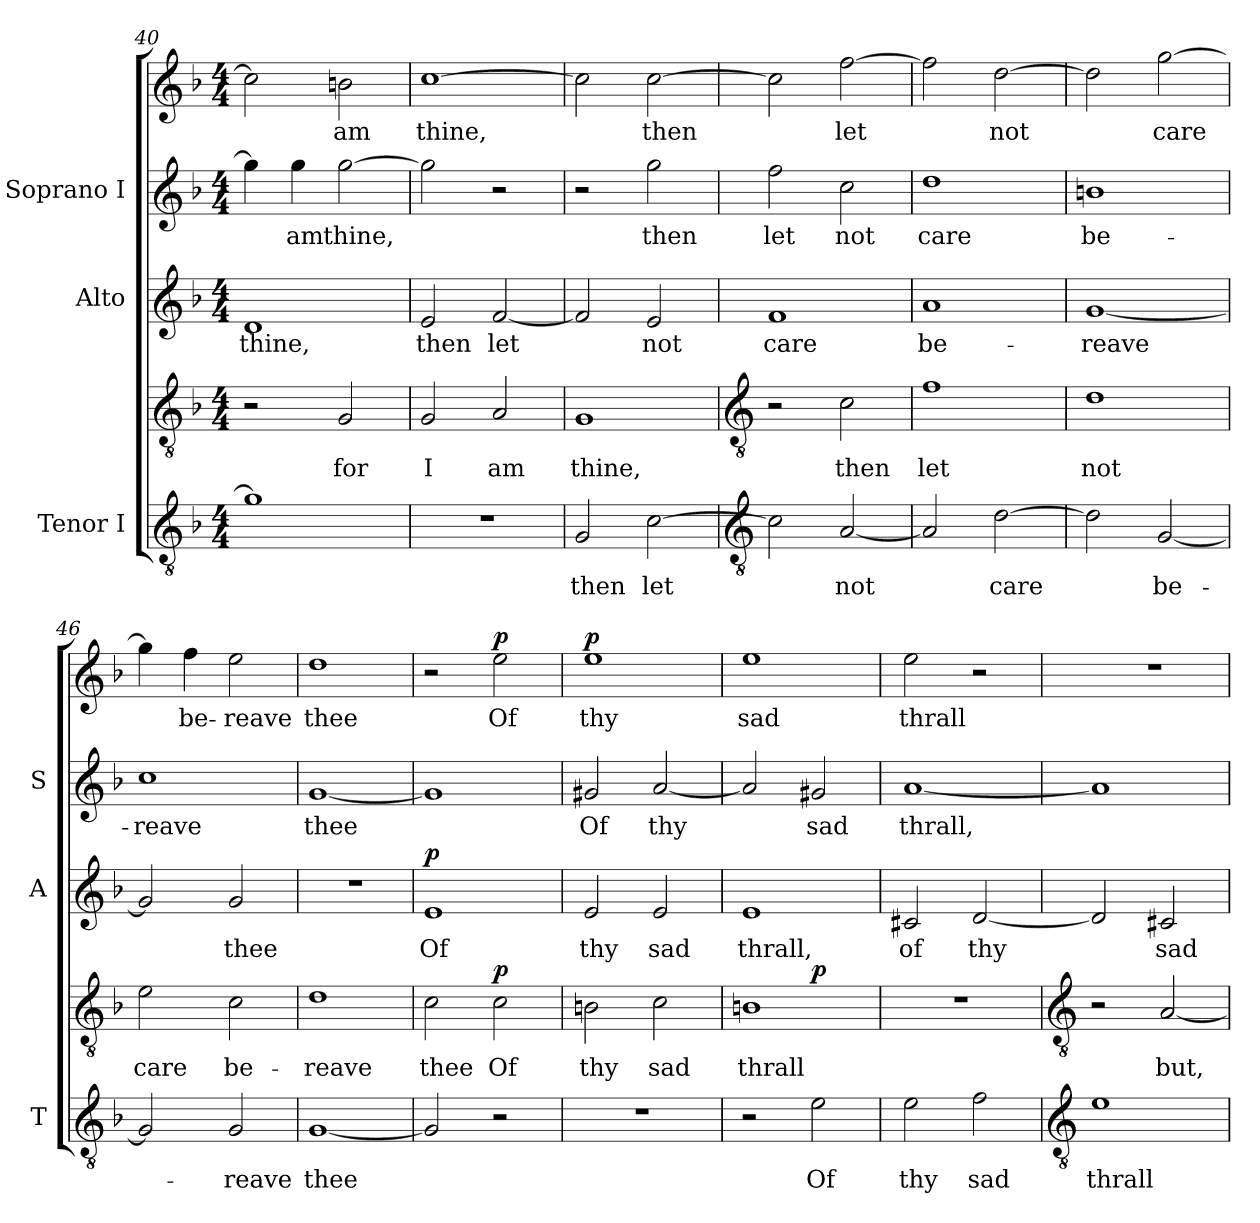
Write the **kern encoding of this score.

**kern	**text	**kern	**text	**dynam	**kern	**text	**dynam	**kern	**text	**kern	**text	**dynam
*part3	*part3	*part3	*part3	*part3	*part2	*part2	*part2	*part1	*part1	*part1	*part1	*part1
*staff5	*staff5	*staff4	*staff4	*staff4/5	*staff3	*staff3	*staff3	*staff2	*staff2	*staff1	*staff1	*staff1/2
*I"Tenor I	*	*	*	*	*I"Alto	*	*	*I"Soprano I	*	*	*	*
*I'T	*	*	*	*	*I'A	*	*	*I'S	*	*	*	*
*clefGv2	*	*clefGv2	*	*	*clefG2	*	*	*clefG2	*	*clefG2	*	*
*k[b-]	*	*k[b-]	*	*	*k[b-]	*	*	*k[b-]	*	*k[b-]	*	*
*F:	*	*F:	*	*	*F:	*	*	*F:	*	*F:	*	*
*M4/4	*	*M4/4	*	*	*M4/4	*	*	*M4/4	*	*M4/4	*	*
=40	=40	=40	=40	=40	=40	=40	=40	=40	=40	=40	=40	=40
!	!	!	!	!	!	!LO:LY:b	!	!	!	!	!	!
1g]	.	2r	.	.	1d	thine,	.	4gg]	.	2cc]	.	.
!	!	!	!	!	!	!	!	!	!LO:LY:b	!	!	!
.	.	.	.	.	.	.	.	4gg	am	.	.	.
!	!	!	!LO:LY:b	!	!	!	!	!	!LO:LY:b	!	!LO:LY:b	!
.	.	2G	for	.	.	.	.	[2gg	thine,	2bn	am	.
=41	=41	=41	=41	=41	=41	=41	=41	=41	=41	=41	=41	=41
!	!	!	!LO:LY:b	!	!	!LO:LY:b	!	!	!	!	!LO:LY:b	!
1r	.	2G	I	.	2e	then	.	2gg]	.	[1cc	thine,	.
!	!	!	!LO:LY:b	!	!	!LO:LY:b	!	!	!	!	!	!
.	.	2A	am	.	[2f	let	.	2r	.	.	.	.
=42	=42	=42	=42	=42	=42	=42	=42	=42	=42	=42	=42	=42
!	!LO:LY:b	!	!LO:LY:b	!	!	!	!	!	!	!	!	!
2G	then	1G	thine,	.	2f]	.	.	2r	.	2cc]	.	.
!	!LO:LY:b	!	!	!	!	!LO:LY:b	!	!	!LO:LY:b	!	!LO:LY:b	!
[2c	let	.	.	.	2e	not	.	2gg	then	[2cc	then	.
!!LO:LB:g=z
=43	=43	=43	=43	=43	=43	=43	=43	=43	=43	=43	=43	=43
*clefGv2	*	*clefGv2	*	*	*	*	*	*	*	*	*	*
!	!	!	!	!	!	!LO:LY:b	!	!	!LO:LY:b	!	!	!
2c]	.	2r	.	.	1f	care	.	2ff	let	2cc]	.	.
!	!LO:LY:b	!	!LO:LY:b	!	!	!	!	!	!LO:LY:b	!	!LO:LY:b	!
[2A	not	2c	then	.	.	.	.	2cc	not	[2ff	let	.
=44	=44	=44	=44	=44	=44	=44	=44	=44	=44	=44	=44	=44
!	!	!	!LO:LY:b	!	!	!LO:LY:b	!	!	!LO:LY:b	!	!	!
2A]	.	1f	let	.	1a	be-	.	1dd	care	2ff]	.	.
!	!LO:LY:b	!	!	!	!	!	!	!	!	!	!LO:LY:b	!
[2d	care	.	.	.	.	.	.	.	.	[2dd	not	.
=45	=45	=45	=45	=45	=45	=45	=45	=45	=45	=45	=45	=45
!	!	!	!LO:LY:b	!	!	!LO:LY:b	!	!	!LO:LY:b	!	!	!
2d]	.	1d	not	.	[1g	-reave	.	1bn	be-	2dd]	.	.
!	!LO:LY:b	!	!	!	!	!	!	!	!	!	!LO:LY:b	!
[2G	be-	.	.	.	.	.	.	.	.	[2gg	care	.
=46	=46	=46	=46	=46	=46	=46	=46	=46	=46	=46	=46	=46
!	!	!	!LO:LY:b	!	!	!	!	!	!LO:LY:b	!	!	!
2G]	.	2e	care	.	2g]	.	.	1cc	reave	4gg]	.	.
!	!	!	!	!	!	!	!	!	!	!	!LO:LY:b	!
.	.	.	.	.	.	.	.	.	.	4ff	-be-	.
!	!LO:LY:b	!	!LO:LY:b	!	!	!LO:LY:b	!	!	!	!	!LO:LY:b	!
2G	-reave	2c	be-	.	2g	thee	.	.	.	2ee	-reave	.
=47	=47	=47	=47	=47	=47	=47	=47	=47	=47	=47	=47	=47
!	!LO:LY:b	!	!LO:LY:b	!	!	!	!	!	!LO:LY:b	!	!LO:LY:b	!
[1G	thee	1d	reave	.	1r	.	.	[1g	thee	1dd	thee	.
=48	=48	=48	=48	=48	=48	=48	=48	=48	=48	=48	=48	=48
!	!	!	!LO:LY:b	!	!	!LO:LY:b	!LO:DY:b	!	!	!	!	!
2G]	.	2c\	thee	.	1e	Of	p	1g]	.	2r	.	.
!	!	!	!LO:LY:b	!LO:DY:b	!	!	!	!	!	!	!LO:LY:b	!LO:DY:b
2r	.	2c\	Of	p	.	.	.	.	.	2ee	Of	p
=49	=49	=49	=49	=49	=49	=49	=49	=49	=49	=49	=49	=49
!	!	!	!LO:LY:b	!	!	!LO:LY:b	!	!	!LO:LY:b	!	!LO:LY:b	!LO:DY:b=2
1r	.	2Bn	thy	.	2e	thy	.	2g#X	Of	1ee	thy	p
!	!	!	!LO:LY:b	!	!	!LO:LY:b	!	!	!LO:LY:b	!	!	!
.	.	2c\	sad	.	2e	sad	.	[2a	thy	.	.	.
=50	=50	=50	=50	=50	=50	=50	=50	=50	=50	=50	=50	=50
!	!	!	!LO:LY:b	!	!	!LO:LY:b	!	!	!	!	!LO:LY:b	!
2r	.	1Bn	thrall	.	1e	thrall,	.	2a]	.	1ee	sad	.
!	!LO:LY:b	!	!	!LO:DY:b=2	!	!	!	!	!LO:LY:b	!	!	!
2e	Of	.	.	p	.	.	.	2g#X	sad	.	.	.
=51	=51	=51	=51	=51	=51	=51	=51	=51	=51	=51	=51	=51
!	!LO:LY:b	!	!	!	!	!LO:LY:b	!	!	!LO:LY:b	!	!LO:LY:b	!
2e	thy	1r	.	.	2c#X	of	.	[1a	thrall,	2ee	thrall	.
!	!LO:LY:b	!	!	!	!	!LO:LY:b	!	!	!	!	!	!
2f	sad	.	.	.	[2d	thy	.	.	.	2r	.	.
!!LO:LB:g=z
=52	=52	=52	=52	=52	=52	=52	=52	=52	=52	=52	=52	=52
*clefGv2	*	*clefGv2	*	*	*	*	*	*	*	*	*	*
!	!LO:LY:b	!	!	!	!	!	!	!	!	!	!	!
1e	thrall	2r	.	.	2d]	.	.	1a]	.	1r	.	.
!	!	!	!LO:LY:b	!	!	!LO:LY:b	!	!	!	!	!	!
.	.	[2A	but,	.	2c#X	sad	.	.	.	.	.	.
=	=	=	=	=	=	=	=	=	=	=	=	=
*-	*-	*-	*-	*-	*-	*-	*-	*-	*-	*-	*-	*-
